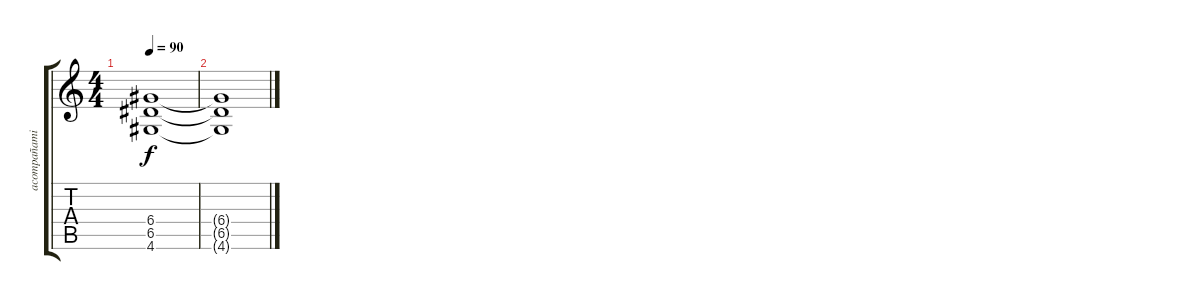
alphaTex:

\track ("acompañamiento" "acompañami") {instrument overdrivenguitar}
\staff {score tabs}
\tuning (E4 B3 G3 D3 A2 E2) {hide}
\ts (4 4)
\tempo 90
\clef g2
\ks c
(6.4 6.5 4.6).1{dy f} |
(6.4{t} 6.5{t} 4.6{t}).1
